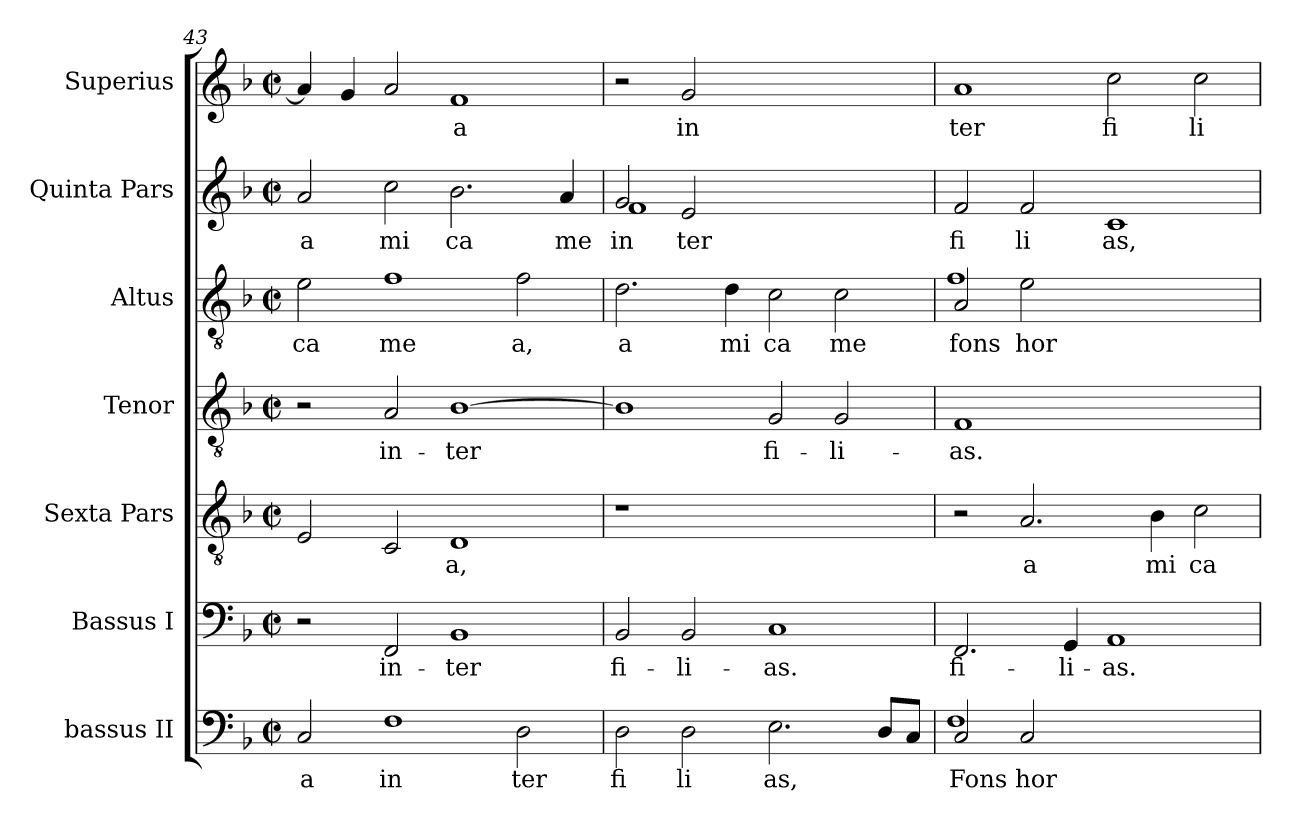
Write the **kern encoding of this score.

**kern	**text	**kern	**text	**kern	**text	**kern	**text	**kern	**text	**kern	**text	**kern	**text
*part7	*part7	*part6	*part6	*part5	*part5	*part4	*part4	*part3	*part3	*part2	*part2	*part1	*part1
*staff7	*staff7	*staff6	*staff6	*staff5	*staff5	*staff4	*staff4	*staff3	*staff3	*staff2	*staff2	*staff1	*staff1
*I"bassus II	*	*I"Bassus I	*	*I"Sexta Pars	*	*I"Tenor	*	*I"Altus	*	*I"Quinta Pars	*	*I"Superius	*
*clefF4	*	*clefF4	*	*clefGv2	*	*clefGv2	*	*clefGv2	*	*clefG2	*	*clefG2	*
*k[b-]	*	*k[b-]	*	*k[b-]	*	*k[b-]	*	*k[b-]	*	*k[b-]	*	*k[b-]	*
*F:	*	*F:	*	*F:	*	*F:	*	*F:	*	*F:	*	*F:	*
*M2/2	*	*M2/2	*	*M2/2	*	*M2/2	*	*M2/2	*	*M2/2	*	*M2/2	*
*met(c|)	*	*met(c|)	*	*met(c|)	*	*met(c|)	*	*met(c|)	*	*met(c|)	*	*met(c|)	*
=43	=43	=43	=43	=43	=43	=43	=43	=43	=43	=43	=43	=43	=43
!	!LO:LY:b:cj	!	!	!	!	!	!	!	!LO:LY:b:cj	!	!LO:LY:b:cj	!	!
2C/	a	2r	.	2E/	.	2r	.	2e\	ca	2a/	a	4a/]	.
.	.	.	.	.	.	.	.	.	.	.	.	4g/	.
!	!LO:LY:b:cj	!	!LO:LY:b:cj	!	!	!	!LO:LY:b:cj	!	!LO:LY:b:cj	!	!LO:LY:b:cj	!	!
1F	in	2FF/	in-	2C/	.	2A/	in-	1f	me	2cc\	mi	2a/	.
!	!	!	!LO:LY:b:cj	!	!LO:LY:b:cj	!	!LO:LY:b:cj	!	!	!	!LO:LY:b:cj	!	!LO:LY:b:cj
.	.	1BB-	-ter	1D	a,	[>1B-	-ter	.	.	2.b-\	ca	1f	a
!	!LO:LY:b:cj	!	!	!	!	!	!	!	!LO:LY:b:cj	!	!	!	!
2D\	ter	.	.	.	.	.	.	2f\	a,	.	.	.	.
!	!	!	!	!	!	!	!	!	!	!	!LO:LY:b:cj	!	!
.	.	.	.	.	.	.	.	.	.	4a/	me	.	.
=44	=44	=44	=44	=44	=44	=44	=44	=44	=44	=44	=44	=44	=44
!	!LO:LY:b:cj	!	!LO:LY:b:cj	!	!	!	!	!	!LO:LY:b:cj	!	!LO:LY:b:cj	!	!
*	*	*	*	*	*	*	*	*	*	*^	*	*	*
!	!	!	!	!	!	!	!	!	!	!	!	!LO:LY:b:cj	!	!
2D\	fi	2BB-/	fi-	1r	.	1B-]	.	2.d\	a	2g/	1f	in	2r	.
!	!LO:LY:b:cj	!	!LO:LY:b:cj	!	!	!	!	!	!	!	!	!LO:LY:b:cj	!	!LO:LY:b:cj
2D\	li	2BB-/	-li-	.	.	.	.	.	.	2e/	.	ter	2g/	in
!	!	!	!	!	!	!	!	!	!LO:LY:b:cj	!	!	!	!	!
.	.	.	.	.	.	.	.	4d\	mi	.	.	.	.	.
!	!LO:LY:b	!	!LO:LY:b:cj	!	!	!	!LO:LY:b:cj	!	!LO:LY:b:cj	!	!	!	!	!
2.E\	as,	1C	-as.	1ryy	.	2G/	fi-	2c\	ca	1ryy	1ryy	.	1ryy	.
!	!	!	!	!	!	!	!LO:LY:b:cj	!	!LO:LY:b:cj	!	!	!	!	!
.	.	.	.	.	.	2G/	-li-	2c\	me	.	.	.	.	.
8D/L	.	.	.	.	.	.	.	.	.	.	.	.	.	.
8C/J	.	.	.	.	.	.	.	.	.	.	.	.	.	.
*	*	*	*	*	*	*	*	*	*	*v	*v	*	*	*
=45	=45	=45	=45	=45	=45	=45	=45	=45	=45	=45	=45	=45	=45
*^	*	*	*	*	*	*	*	*	*	*	*	*	*
!	!	!LO:LY:b:cj	!	!LO:LY:b:cj	!	!	!	!LO:LY:b:cj	!	!LO:LY:b:cj	!	!	!	!
*	*	*	*	*	*	*	*	*	*^	*	*	*	*	*
!	!	!	!	!	!	!	!	!	!	!	!LO:LY:b:cj	!	!LO:LY:b:cj	!	!LO:LY:b:cj
2C/	1F	Fons	2.FF/	fi-	2r	.	1F	-as.	2A/	1f	fons	2f/	fi	1a	ter
!	!	!LO:LY:b:cj	!	!	!	!LO:LY:b:cj	!	!	!	!	!LO:LY:b:cj	!	!LO:LY:b:cj	!	!
2C/	.	hor	.	.	2.A/	a	.	.	2e\	.	hor	2f/	li	.	.
!	!	!	!	!LO:LY:b:cj	!	!	!	!	!	!	!	!	!	!	!
.	.	.	4GG/	-li-	.	.	.	.	.	.	.	.	.	.	.
!	!	!	!	!LO:LY:b:cj	!	!	!	!	!	!	!	!	!LO:LY:b:cj	!	!LO:LY:b:cj
1ryy	1ryy	.	1AA	-as.	.	.	1ryy	.	1ryy	1ryy	.	1c	as,	2cc\	fi
!	!	!	!	!	!	!LO:LY:b:cj	!	!	!	!	!	!	!	!	!
.	.	.	.	.	4B-\	mi	.	.	.	.	.	.	.	.	.
!	!	!	!	!	!	!LO:LY:b:cj	!	!	!	!	!	!	!	!	!LO:LY:b:cj
.	.	.	.	.	2c\	ca	.	.	.	.	.	.	.	2cc\	li
*v	*v	*	*	*	*	*	*	*	*v	*v	*	*	*	*	*
=	=	=	=	=	=	=	=	=	=	=	=	=	=
*-	*-	*-	*-	*-	*-	*-	*-	*-	*-	*-	*-	*-	*-
